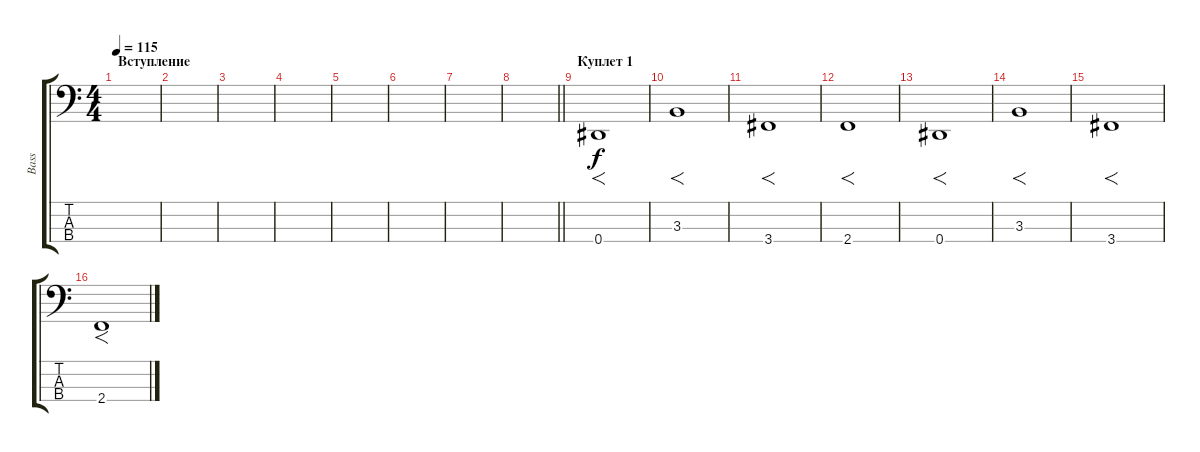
\track ("Bass" "Bass") {instrument electricbasspick}
\staff {score tabs}
\tuning (Gb2 Db2 Ab1 Eb1) {hide}
\ts (4 4)
\section ("" "Вступление")
\tempo 115
\clef f4
\ks c
|
|
|
|
|
|
|
\barLineRight lightlight
|
\section ("" "Куплет 1")
0.4.1{f} |
3.3.1{f} |
3.4.1{f} |
2.4.1{f} |
0.4.1{f} |
3.3.1{f} |
3.4.1{f} |
2.4.1{f}
